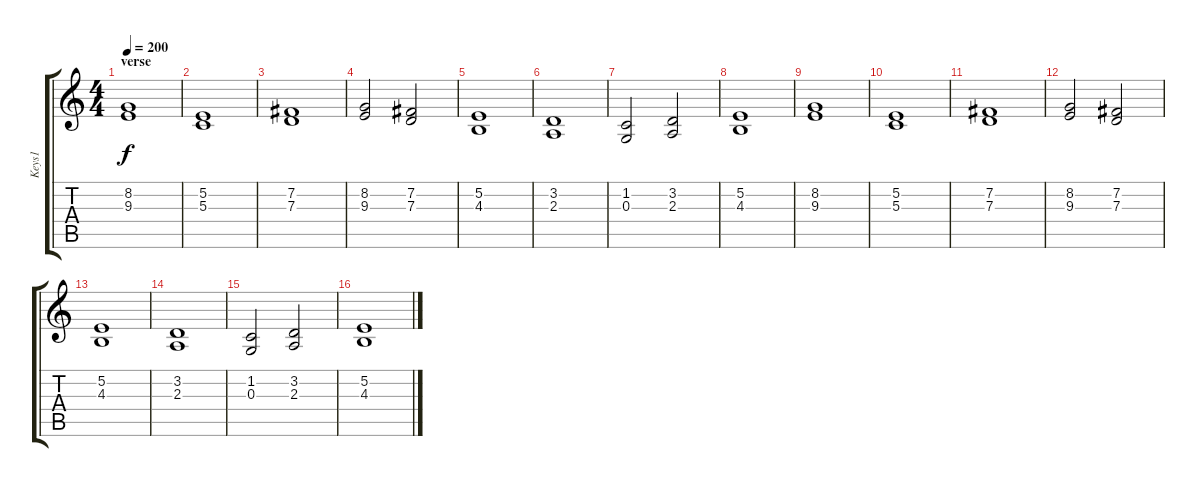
\track ("Keys1" "Keys1") {instrument stringensemble1}
\staff {score tabs}
\tuning (E4 B3 G3 D3 A2 E2) {hide}
\ts (4 4)
\section ("" "verse")
\tempo 200
\clef g2
\ks c
(8.2 9.3).1{dy f} |
(5.2 5.3).1 |
(7.2 7.3).1 |
(8.2 9.3).2 (7.2 7.3).2 |
(5.2 4.3).1{volume 10 instrument synthstrings1} |
(3.2 2.3).1 |
(1.2 0.3).2 (3.2 2.3).2 |
(5.2 4.3).1 |
(8.2 9.3).1 |
(5.2 5.3).1 |
(7.2 7.3).1 |
(8.2 9.3).2 (7.2 7.3).2 |
(5.2 4.3).1{volume 10 instrument synthstrings1} |
(3.2 2.3).1 |
(1.2 0.3).2 (3.2 2.3).2 |
(5.2 4.3).1
